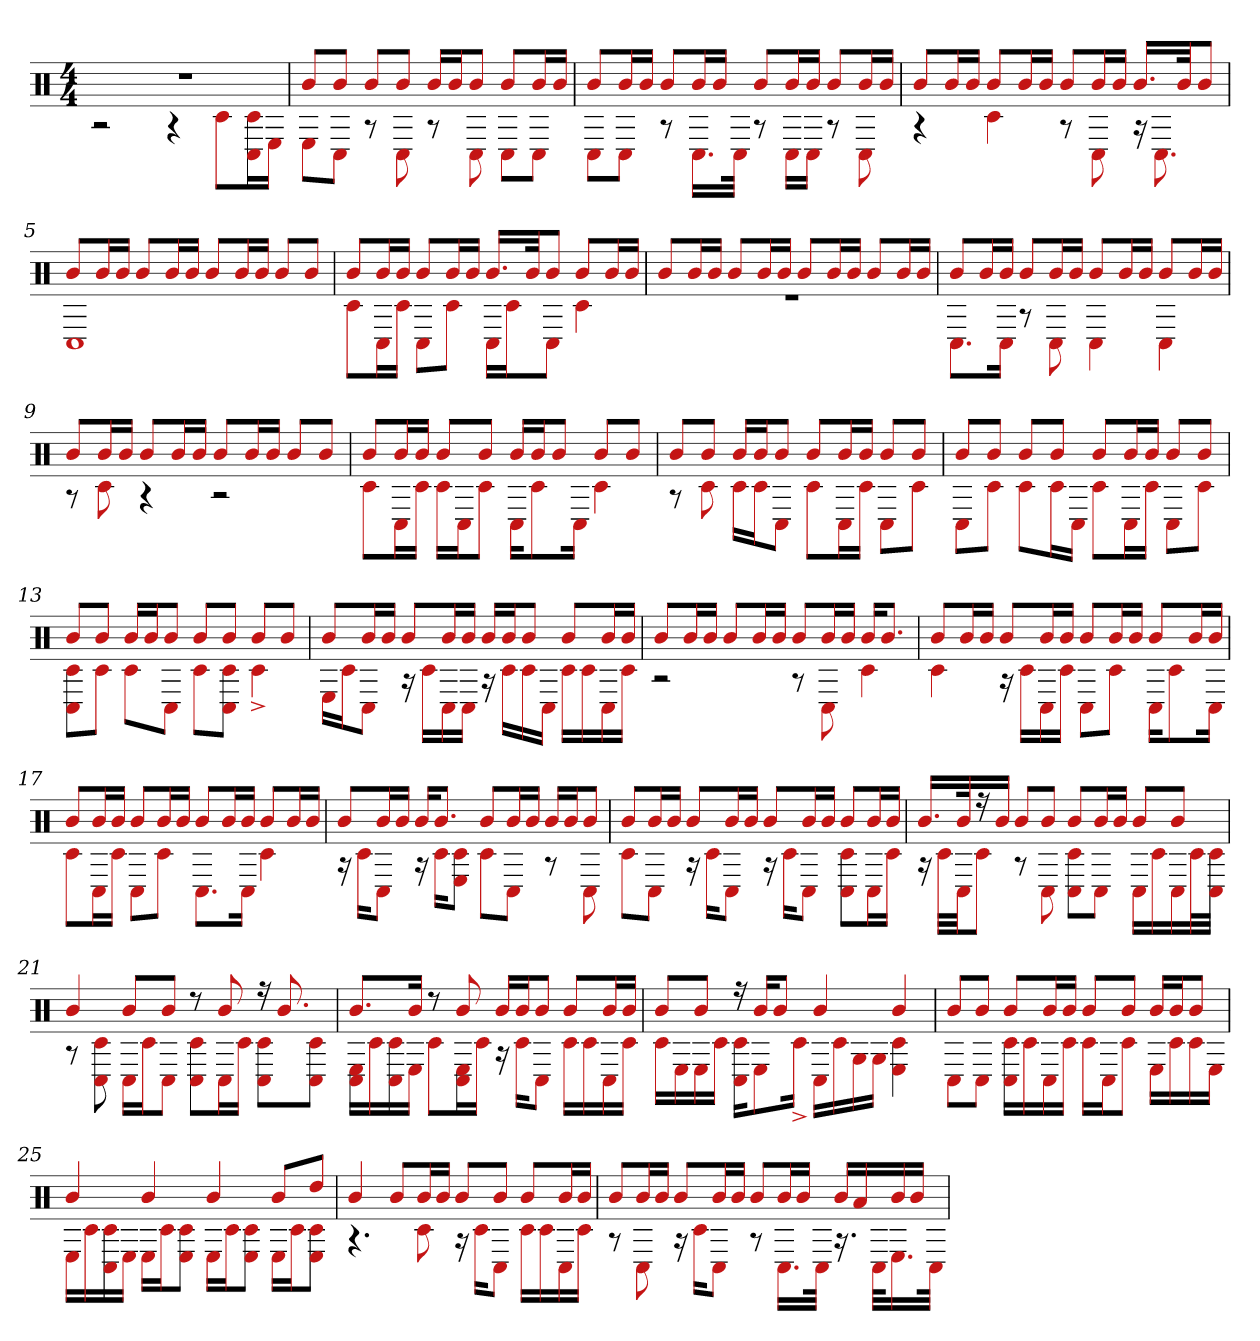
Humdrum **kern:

**kern
*part1
*staff1
*clefX
*k[]
*M4/4
=1
*^
1r	2r
.	4r
.	8c#L
.	16C# 16c#L
.	16EJJ
=2	=2
8bL	8EL
8bJ	8C#J
8bL	8r
8bJ	8C#
16bLL	8r
16bJ	.
8bJ	8C#
8bL	8C#L
16bL	8C#J
16bJJ	.
=3	=3
8bL	8C#L
16bL	8C#J
16bJJ	.
8bL	8r
16bL	16.C#LL
16bJJ	.
.	32C#JJk
8bL	8r
16bL	16C#LL
16bJJ	16C#JJ
8bL	8r
16bL	8C#
16bJJ	.
=4	=4
8bL	4r
16bL	.
16bJJ	.
8bL	4c#
16bL	.
16bJJ	.
8bL	8r
16bL	8C#
16bJJ	.
16.bLL	16r
.	8.C#
32bJk	.
8bJ	.
=5	=5
8bL	1C#
16bL	.
16bJJ	.
8bL	.
16bL	.
16bJJ	.
8bL	.
16bL	.
16bJJ	.
8bL	.
8bJ	.
=6	=6
8bL	8c#L
16bL	16C#L
16bJJ	16c#JJ
8bL	8C#L
16bL	8c#J
16bJJ	.
16.bLL	16C#LL
.	16c#J
32bJk	.
8bJ	8C#J
8bL	4c#
16bL	.
16bJJ	.
=7	=7
8bL	1r
16bL	.
16bJJ	.
8bL	.
16bL	.
16bJJ	.
8bL	.
16bL	.
16bJJ	.
8bL	.
16bL	.
16bJJ	.
=8	=8
8bL	8.C#L
16bL	.
16bJJ	16C#Jk
8bL	8r
16bL	8C#
16bJJ	.
8bL	4C#
16bL	.
16bJJ	.
8bL	4C#
16bL	.
16bJJ	.
=9	=9
8bL	8r
16bL	8c#
16bJJ	.
8bL	4r
16bL	.
16bJJ	.
8bL	2r
16bL	.
16bJJ	.
8bL	.
8bJ	.
=10	=10
8bL	8c#L
16bL	16C#L
16bJJ	16c#JJ
8bL	16c#LL
.	16C#J
8bJ	8c#J
16bLL	16C#KL
16bJ	8c#
8bJ	.
.	16C#Jk
8bL	4c#
8bJ	.
=11	=11
8bL	8r
8bJ	8c#
16bLL	16c#LL
16bJ	16c#J
8bJ	8C#J
8bL	8c#L
16bL	16C#L
16bJJ	16c#JJ
8bL	8C#L
8bJ	8c#J
=12	=12
8bL	8C#L
8bJ	8c#J
8bL	8c#L
8bJ	16c#L
.	16C#JJ
8bL	8c#L
16bL	16C#L
16bJJ	16c#JJ
8bL	8C#L
8bJ	8c#J
=13	=13
8bL	8c# 8C#L
8bJ	8c#J
16bLL	8c#L
16bJ	.
8bJ	8C#J
8bL	8c#L
8bJ	8c# 8C#J
8bL	4c#^
8bJ	.
=14	=14
8bL	16ELL
.	16c#J
16bL	8C#J
16bJJ	.
8bL	16r
.	16c#LL
16bL	16C#
16bJJ	16C#JJ
16bLL	16r
16bJ	16c#LL
8bJ	16c#
.	16C#JJ
8bL	16c#LL
.	16c#
16bL	16C#
16bJJ	16c#JJ
=15	=15
8bL	2r
16bL	.
16bJJ	.
8bL	.
16bL	.
16bJJ	.
8bL	8r
16bL	8C#
16bJJ	.
16bKL	4c#
8.bJ	.
=16	=16
8bL	4c#
16bL	.
16bJJ	.
8bL	16r
.	16c#LL
16bL	16C#
16bJJ	16c#JJ
8bL	8C#L
16bL	8c#J
16bJJ	.
8bL	16C#KL
.	8c#
16bL	.
16bJJ	16C#Jk
=17	=17
8bL	8c#L
16bL	16C#L
16bJJ	16c#JJ
8bL	8C#L
16bL	8c#J
16bJJ	.
8bL	8.C#L
16bL	.
16bJJ	16C#Jk
8bL	4c#
16bL	.
16bJJ	.
=18	=18
8bL	16r
.	16c#KL
16bL	8C#J
16bJJ	.
16bKL	16r
8.bJ	16c#KL
.	8c# 8EJ
8bL	8c#L
16bL	8C#J
16bJJ	.
16bLL	8r
16bJ	.
8bJ	8C#
=19	=19
8bL	8c#L
16bL	8C#J
16bJJ	.
8bL	16r
.	16c#KL
16bL	8C#J
16bJJ	.
8bL	16r
.	16c#KL
16bL	8C#J
16bJJ	.
8bL	8C# 8c#L
16bL	16C#L
16bJJ	16c#JJ
=20	=20
16.bLL	16r
.	32c#LLL
32bk	32C#JJ
16r	8c#J
16bJJ	.
8bL	8r
8bJ	8C#
8bL	8C# 8c#L
16bL	8C#J
16bJJ	.
8bL	16C#LL
.	16c#
8bJ	16C#
.	32c#L
.	32C# 32c#JJJ
=21	=21
4b	8r
.	8C# 8c#
8bL	16C#LL
.	16c#J
8bJ	8C#J
8r	8C# 8c#L
8b	16C#L
.	16c#JJ
16r	8C# 8c#L
8.b	.
.	8C# 8c#J
=22	=22
8.bL	16C# 16ELL
.	16c#
.	16c# 16C#
16bJk	16EJJ
8r	8c#L
8b	16E 16C#L
.	16c#JJ
16bLL	16r
16bJ	16c#KL
8bJ	8C#J
8bL	16c#LL
.	16c#
16bL	16C#
16bJJ	16c#JJ
=23	=23
8bL	16c#LL
.	16E
8bJ	16E
.	16c#JJ
16r	16c# 16C#KL
16bKL	8E
8bJ	.
.	16c#^Jk
4b	16C#LL
.	16c#
.	16G
.	16GJJ
4b	4E 4c#
=24	=24
8bL	8C#L
8bJ	8C#J
8bL	16C# 16c#LL
.	16c#
16bL	16C#
16bJJ	16c#JJ
8bL	16c#LL
.	16C#J
8bJ	8c#J
16bLL	16ELL
16bJ	16c#
8bJ	16c#
.	16EJJ
=25	=25
4b	16ELL
.	16c#
.	16C# 16c#
.	16EJJ
4b	16ELL
.	16c#J
.	8c# 8EJ
4b	16ELL
.	16c#J
.	8c# 8EJ
8bL	16ELL
.	16c#J
8ddJ	8E 8c#J
=26	=26
4b	4.r
8bL	.
16bL	8c#
16bJJ	.
8bL	16r
.	16c#KL
8bJ	8C#J
8bL	16c#LL
.	16c#
16bL	16C#
16bJJ	16c#JJ
=27	=27
8bL	8r
16bL	8C#
16bJJ	.
8bL	16r
.	16c#KL
16bL	8C#J
16bJJ	.
8bL	8r
16bL	16.C#LL
16bJJ	.
.	32C#JJk
16bLL	16.r
16a	.
.	32C#KLL
16b	16.E
16bJJ	.
.	32C#JJk
*v	*v
=
*-
